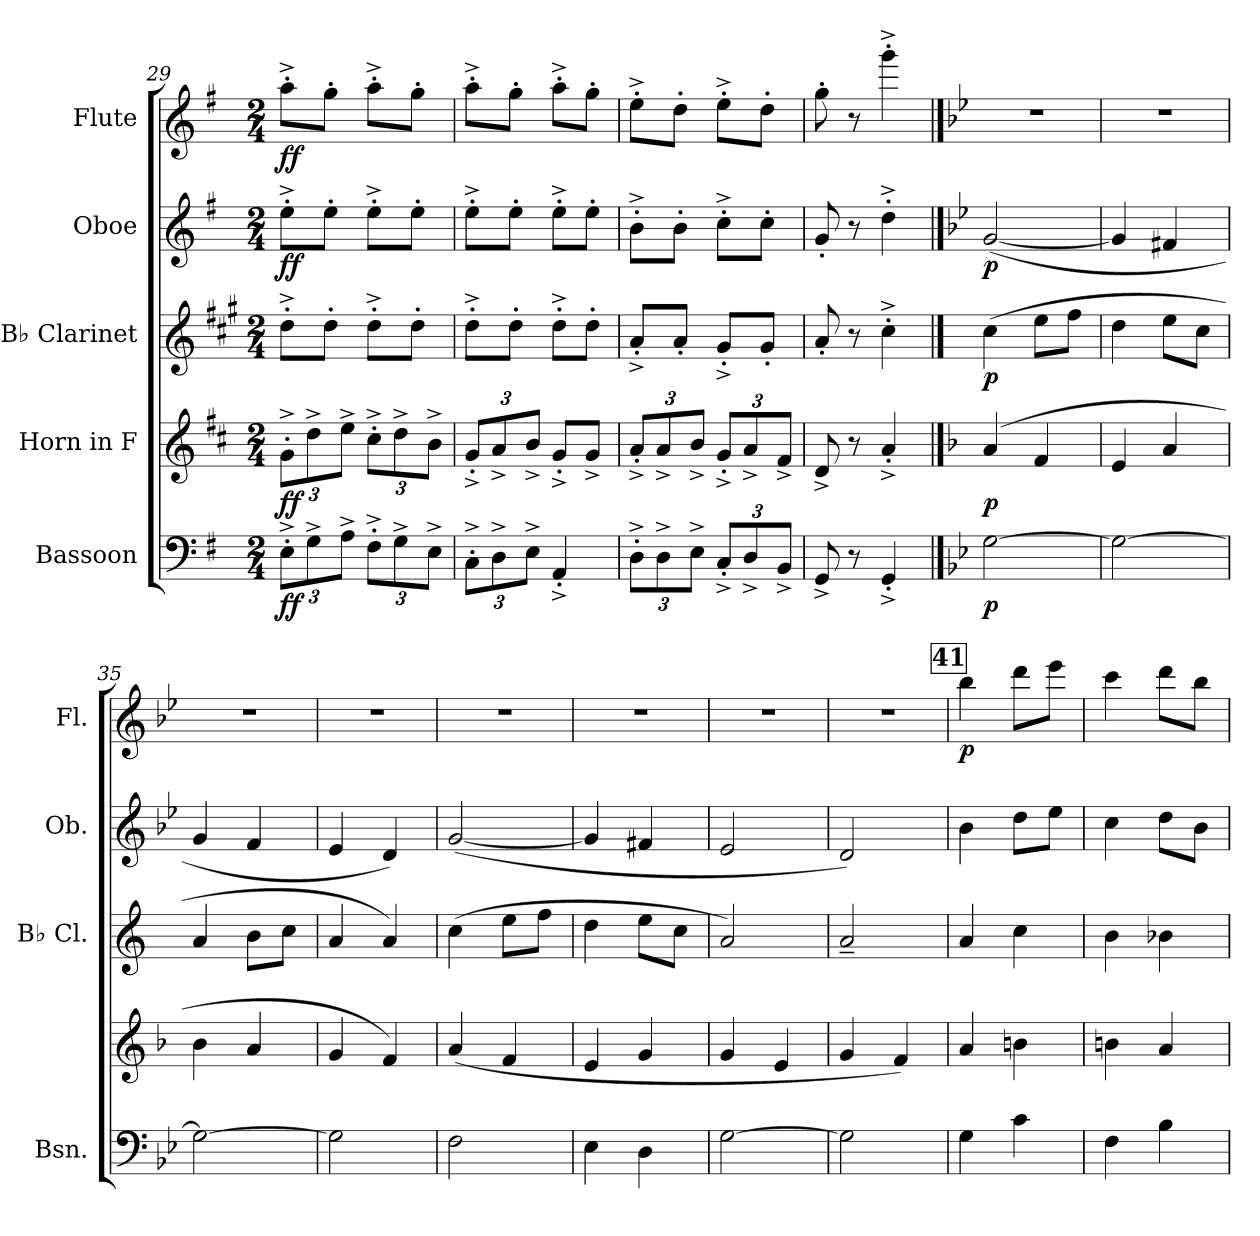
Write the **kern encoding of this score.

**kern	**dynam	**kern	**dynam	**kern	**dynam	**kern	**dynam	**kern	**dynam
*part5	*part5	*part4	*part4	*part3	*part3	*part2	*part2	*part1	*part1
*staff5	*staff5	*staff4	*staff4	*staff3	*staff3	*staff2	*staff2	*staff1	*staff1
*I"Bassoon	*	*I"Horn in F	*	*I"B♭ Clarinet	*	*I"Oboe	*	*I"Flute	*
*I'Bsn.	*	*	*	*I'B♭ Cl.	*	*I'Ob.	*	*I'Fl.	*
!!LO:LB:g=z
*clefF4	*	*clefG2	*	*clefG2	*	*clefG2	*	*clefG2	*
*	*	*ITrd4c7	*	*ITrd1c2	*	*	*	*	*
*k[f#]	*	*k[f#]	*	*k[f#]	*	*k[f#]	*	*k[f#]	*
*M2/4	*	*M2/4	*	*M2/4	*	*M2/4	*	*M2/4	*
*Xbrackettup	*	*Xbrackettup	*	*	*	*	*	*	*
=29	=29	=29	=29	=29	=29	=29	=29	=29	=29
!	!LO:DY:b	!	!LO:DY:b	!	!	!	!LO:DY:b	!	!LO:DY:b
12E'^\L	ff	12c'^\L	ff	8cc'^\L	.	8ee^'\L	ff	8aa'^\L	ff
12G^\	.	12g^\	.	.	.	.	.	.	.
.	.	.	.	8cc'\J	.	8ee'\J	.	8gg'\J	.
12A^\J	.	12a^\J	.	.	.	.	.	.	.
12F#'^\L	.	12f#'^\L	.	8cc'^\L	.	8ee^'\L	.	8aa'^\L	.
12G^\	.	12g^\	.	.	.	.	.	.	.
.	.	.	.	8cc'\J	.	8ee'\J	.	8gg'\J	.
12E^\J	.	12e^\J	.	.	.	.	.	.	.
=30	=30	=30	=30	=30	=30	=30	=30	=30	=30
12C^'\L	.	12c^'/L	.	8cc'^\L	.	8ee'^\L	.	8aa'^\L	.
12D^\	.	12d^/	.	.	.	.	.	.	.
.	.	.	.	8cc'\J	.	8ee'\J	.	8gg'\J	.
12E^\J	.	12e^/J	.	.	.	.	.	.	.
4AA^'/	.	8c^'/L	.	8cc'^\L	.	8ee'^\L	.	8aa'^\L	.
.	.	8c^/J	.	8cc'\J	.	8ee'\J	.	8gg'\J	.
=31	=31	=31	=31	=31	=31	=31	=31	=31	=31
12D^'\L	.	12d^'/L	.	8g'^/L	.	8b'^\L	.	8ee'^\L	.
12D^\	.	12d^/	.	.	.	.	.	.	.
.	.	.	.	8g'/J	.	8b'\J	.	8dd'\J	.
12E^\J	.	12e^/J	.	.	.	.	.	.	.
12C^'/L	.	12c^'/L	.	8f#'^/L	.	8cc'^\L	.	8ee'^\L	.
12D^/	.	12d^/	.	.	.	.	.	.	.
.	.	.	.	8f#'/J	.	8cc'\J	.	8dd'\J	.
12BB^/J	.	12B^/J	.	.	.	.	.	.	.
=32	=32	=32	=32	=32	=32	=32	=32	=32	=32
8GG^/	.	8G^/	.	8g'/	.	8g'/	.	8gg'\	.
8r	.	8r	.	8r	.	8r	.	8r	.
4GG^'/	.	4d^'/	.	4b'^\	.	4dd'^\	.	4ggg'^\	.
==33	==33	==33	==33	==33	==33	==33	==33	==33	==33
*k[b-e-]	*	*k[b-e-]	*	*k[b-e-]	*	*k[b-e-]	*	*k[b-e-]	*
*	*	*	*	*	*	*	*	*MM100	*
!	!LO:DY:b	!	!LO:DY:b	!	!LO:DY:b	!	!LO:DY:b	!	!
[2G\	p	(4d/	p	(4b-\	p	([2g/	p	2r	.
.	.	4B-/	.	8dd\L	.	.	.	.	.
.	.	.	.	8ee-\J	.	.	.	.	.
=34	=34	=34	=34	=34	=34	=34	=34	=34	=34
2G\_	.	4A/	.	4cc\	.	4g/]	.	2r	.
.	.	4d/	.	8dd\L	.	4f#X/	.	.	.
.	.	.	.	8b-\J	.	.	.	.	.
=35	=35	=35	=35	=35	=35	=35	=35	=35	=35
2G\_	.	4e-\	.	4g/	.	4g/	.	2r	.
.	.	4d/	.	8a\L	.	4f/	.	.	.
.	.	.	.	8b-\J	.	.	.	.	.
=36	=36	=36	=36	=36	=36	=36	=36	=36	=36
2G\]	.	4c/	.	4g/	.	4e-/	.	2r	.
.	.	4B-/)	.	4g/)	.	4d/)	.	.	.
!!LO:PB:g=z
=37	=37	=37	=37	=37	=37	=37	=37	=37	=37
2F\	.	(4d/	.	(4b-\	.	([2g/	.	2r	.
.	.	4B-/	.	8dd\L	.	.	.	.	.
.	.	.	.	8ee-\J	.	.	.	.	.
=38	=38	=38	=38	=38	=38	=38	=38	=38	=38
4E-\	.	4A/	.	4cc\	.	4g/]	.	2r	.
4D\	.	4c/	.	8dd\L	.	4f#X/	.	.	.
.	.	.	.	8b-\J	.	.	.	.	.
=39	=39	=39	=39	=39	=39	=39	=39	=39	=39
[2G\	.	4c/	.	2g/)	.	2e-/	.	2r	.
.	.	4A/	.	.	.	.	.	.	.
=40	=40	=40	=40	=40	=40	=40	=40	=40	=40
2G\]	.	4c/	.	2g~/	.	2d/)	.	2r	.
.	.	4B-/)	.	.	.	.	.	.	.
!!LO:REH:place=s1:a:B:fs=14:t=41
=41	=41	=41	=41	=41	=41	=41	=41	=41	=41
!	!	!	!	!	!	!	!	!	!LO:DY:b
4G\	.	4d/	.	4g/	.	4b-\	.	4bb-\	p
4c\	.	4en\	.	4b-\	.	8dd\L	.	8ddd\L	.
.	.	.	.	.	.	8ee-\J	.	8eee-\J	.
=42	=42	=42	=42	=42	=42	=42	=42	=42	=42
4F\	.	4en\	.	4a\	.	4cc\	.	4ccc\	.
4B-\	.	4d/	.	4a-X\	.	8dd\L	.	8ddd\L	.
.	.	.	.	.	.	8b-\J	.	8bb-\J	.
=	=	=	=	=	=	=	=	=	=
*-	*-	*-	*-	*-	*-	*-	*-	*-	*-
